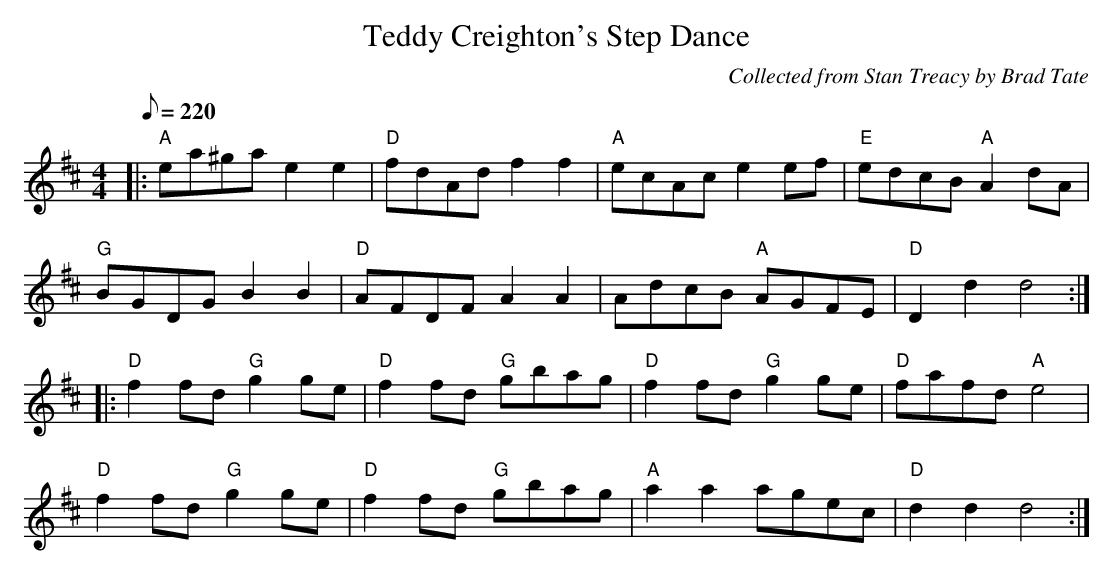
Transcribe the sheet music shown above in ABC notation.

X:1
T:Teddy Creighton's Step Dance
M:4/4
L:1/8
Q:220
C:Collected from Stan Treacy by Brad Tate
K:D
|:"A"ea^ga e2 e2|"D"fdAd f2f2|"A"ecAc e2 ef|"E"edcB "A"A2 dA|
"G"BGDG B2 B2|"D"AFDF A2 A2|AdcB "A"AGFE|"D"D2 d2 d4:|
|:"D"f2fd "G"g2ge|"D"f2fd "G"gbag|"D"f2fd"G"g2 ge|"D"fafd "A"e4|
"D"f2fd "G"g2ge|"D"f2fd "G"gbag|"A"a2a2 agec|"D"d2 d2 d4:|
